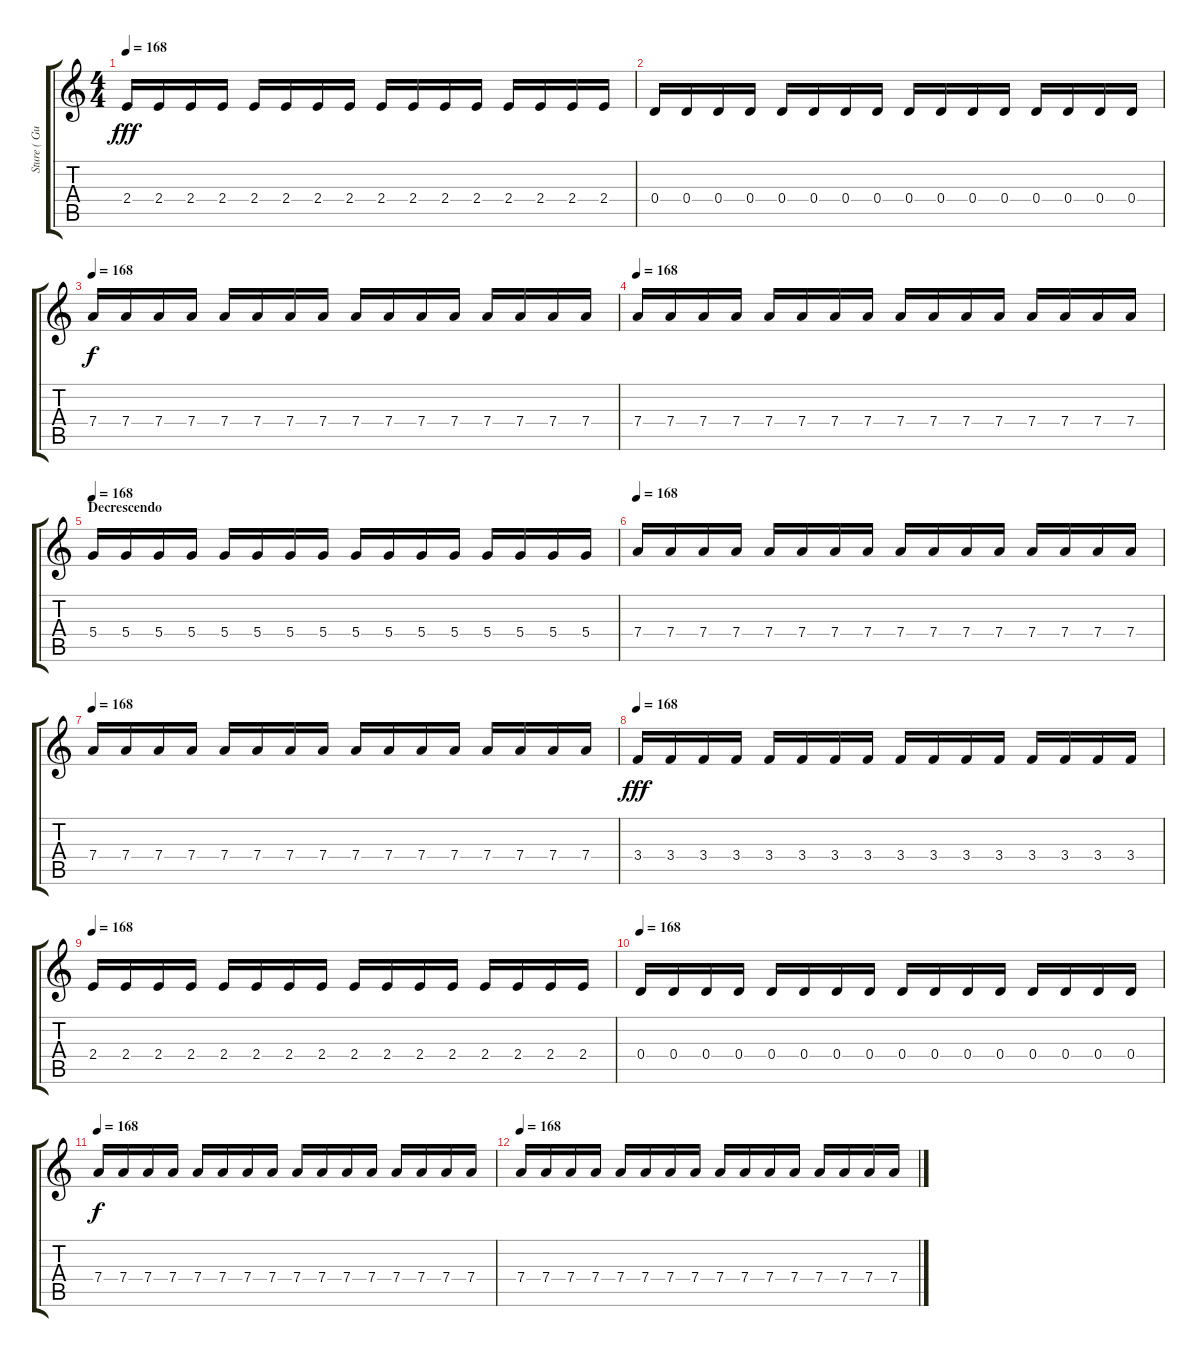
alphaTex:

\track ("Sture ( Guitare 1 )" "Sture ( Gu") {instrument distortionguitar}
\staff {score tabs}
\tuning (E4 B3 G3 D3 A2 E2) {hide}
\ts (4 4)
\tempo 168
\clef g2
\ks c
2.4.16{dy fff} 2.4.16 2.4.16 2.4.16 2.4.16 2.4.16 2.4.16 2.4.16 2.4.16 2.4.16 2.4.16 2.4.16 2.4.16 2.4.16 2.4.16 2.4.16 |
0.4.16 0.4.16 0.4.16 0.4.16 0.4.16 0.4.16 0.4.16 0.4.16 0.4.16 0.4.16 0.4.16 0.4.16 0.4.16 0.4.16 0.4.16 0.4.16 |
\tempo 168
7.4.16{dy f} 7.4.16 7.4.16 7.4.16 7.4.16 7.4.16 7.4.16 7.4.16 7.4.16 7.4.16 7.4.16 7.4.16 7.4.16 7.4.16 7.4.16 7.4.16 |
\tempo 168
7.4.16 7.4.16 7.4.16 7.4.16 7.4.16 7.4.16 7.4.16 7.4.16 7.4.16 7.4.16 7.4.16 7.4.16 7.4.16 7.4.16 7.4.16 7.4.16 |
\section ("" "Decrescendo")
\tempo 168
5.4.16{volume 14} 5.4.16 5.4.16 5.4.16 5.4.16 5.4.16 5.4.16 5.4.16 5.4.16 5.4.16 5.4.16 5.4.16 5.4.16 5.4.16 5.4.16 5.4.16 |
\tempo 168
7.4.16{volume 12} 7.4.16 7.4.16 7.4.16 7.4.16 7.4.16 7.4.16 7.4.16 7.4.16 7.4.16 7.4.16 7.4.16 7.4.16 7.4.16 7.4.16 7.4.16 |
\tempo 168
7.4.16{volume 10} 7.4.16 7.4.16 7.4.16 7.4.16 7.4.16 7.4.16 7.4.16 7.4.16 7.4.16 7.4.16 7.4.16 7.4.16 7.4.16 7.4.16 7.4.16 |
\tempo 168
3.4.16{dy fff volume 8} 3.4.16 3.4.16 3.4.16 3.4.16 3.4.16 3.4.16 3.4.16 3.4.16 3.4.16 3.4.16 3.4.16 3.4.16 3.4.16 3.4.16 3.4.16 |
\tempo 168
2.4.16{volume 6} 2.4.16 2.4.16 2.4.16 2.4.16 2.4.16 2.4.16 2.4.16 2.4.16 2.4.16 2.4.16 2.4.16 2.4.16 2.4.16 2.4.16 2.4.16 |
\tempo 168
0.4.16{volume 4} 0.4.16 0.4.16 0.4.16 0.4.16 0.4.16 0.4.16 0.4.16 0.4.16 0.4.16 0.4.16 0.4.16 0.4.16 0.4.16 0.4.16 0.4.16 |
\tempo 168
7.4.16{dy f volume 2} 7.4.16 7.4.16 7.4.16 7.4.16 7.4.16 7.4.16 7.4.16 7.4.16 7.4.16 7.4.16 7.4.16 7.4.16 7.4.16 7.4.16 7.4.16 |
\tempo 168
7.4.16{volume 0} 7.4.16 7.4.16 7.4.16 7.4.16 7.4.16 7.4.16 7.4.16 7.4.16 7.4.16 7.4.16 7.4.16 7.4.16 7.4.16 7.4.16 7.4.16
